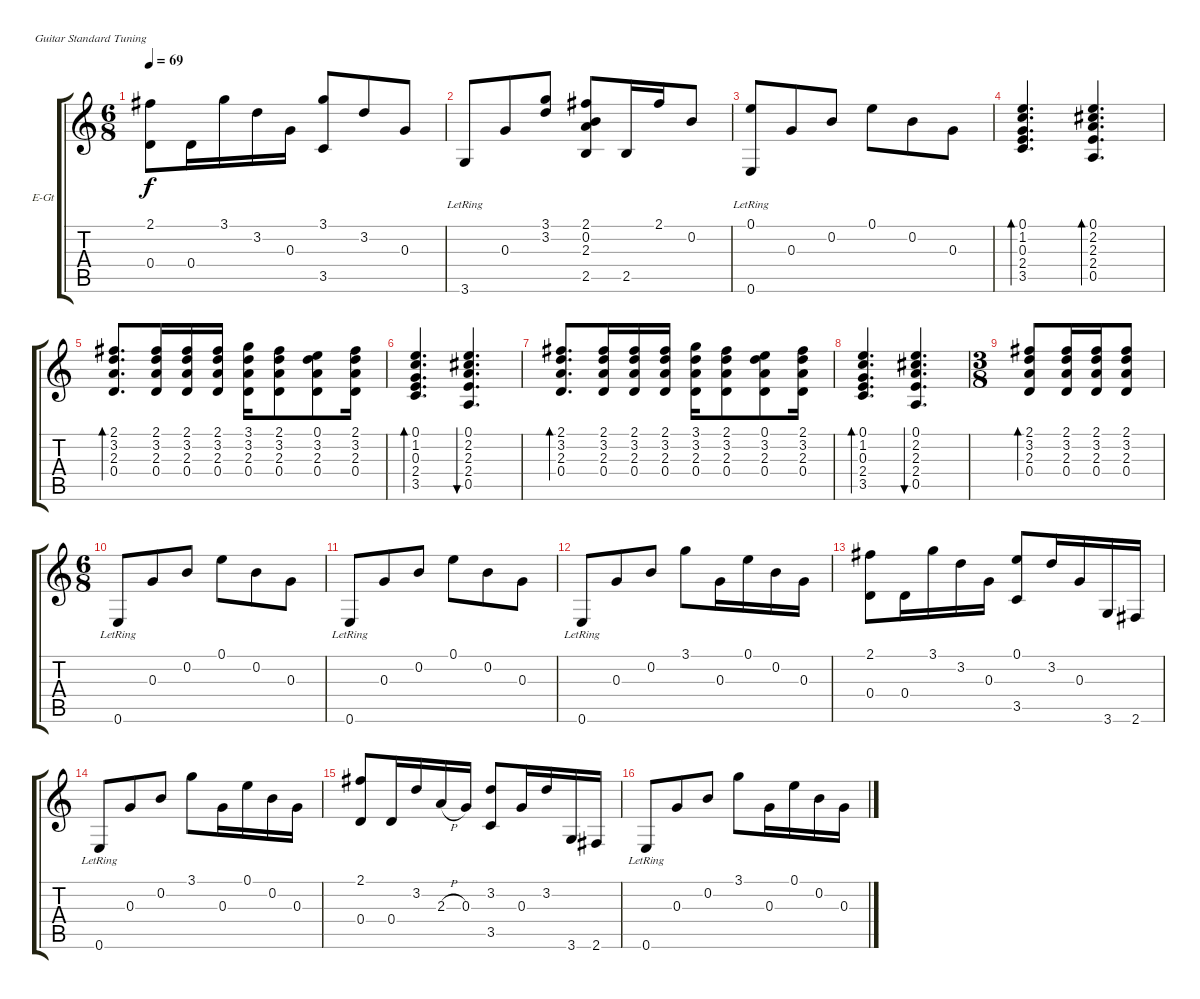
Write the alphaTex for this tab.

\defaultSystemsLayout 4
\bracketExtendMode groupsimilarinstruments
\firstSystemTrackNameOrientation horizontal
\otherSystemsTrackNameOrientation horizontal
\track ("Гитара1" "E-Gt") {instrument electricguitarclean}
\staff {score tabs}
\tuning (E4 B3 G3 D3 A2 E2)
\ts (6 8)
\tempo 69
\clef g2
\ks c
(2.1 0.4).8{dy f} 0.4.16 3.1.16 3.2.16 0.3.16 (3.1 3.5).8 3.2.8 0.3.8 |
3.6{lr}.8 0.3.8 (3.1 3.2).8 (2.1 0.2 2.3 2.5).8 2.5.16 2.1.16 0.2.8 |
(0.1 0.6{lr}).8 0.3.8 0.2.8 0.1.8 0.2.8 0.3.8 |
(0.1 1.2 0.3 2.4 3.5).4{d bd 158} (0.1 2.2 2.3 2.4 0.5).4{d bd 191} |
(2.1 3.2 2.3 0.4).8{d bd 93} (2.1 3.2 2.3 0.4).16 (2.1 3.2 2.3 0.4).16 (2.1 3.2 2.3 0.4).16 (3.1 3.2 2.3 0.4).16 (2.1 3.2 2.3 0.4).8 (0.1 3.2 2.3 0.4).8 (2.1 3.2 2.3 0.4).16 |
(0.1 1.2 0.3 2.4 3.5).4{d bd 188} (0.1 2.2 2.3 2.4 0.5).4{d bu 186} |
(2.1 3.2 2.3 0.4).8{d bd 96} (2.1 3.2 2.3 0.4).16 (2.1 3.2 2.3 0.4).16 (2.1 3.2 2.3 0.4).16 (3.1 3.2 2.3 0.4).16 (2.1 3.2 2.3 0.4).8 (0.1 3.2 2.3 0.4).8 (2.1 3.2 2.3 0.4).16 |
(0.1 1.2 0.3 2.4 3.5).4{d bd 85} (0.1 2.2 2.3 2.4 0.5).4{d bu 82} |
\ts (3 8)
(2.1 3.2 2.3 0.4).8{bd 81} (2.1 3.2 2.3 0.4).16 (2.1 3.2 2.3 0.4).16 (2.1 3.2 2.3 0.4).8 |
\ts (6 8)
0.6{lr}.8 0.3.8 0.2.8 0.1.8 0.2.8 0.3.8 |
0.6{lr}.8 0.3.8 0.2.8 0.1.8 0.2.8 0.3.8 |
0.6{lr}.8 0.3.8 0.2.8 3.1.8 0.3.16 0.1.16 0.2.16 0.3.16 |
(2.1 0.4).8 0.4.16 3.1.16 3.2.16 0.3.16 (0.1 3.5).8 3.2.16 0.3.16 3.6.16 2.6.16 |
0.6{lr}.8 0.3.8 0.2.8 3.1.8 0.3.16 0.1.16 0.2.16 0.3.16 |
(2.1 0.4).8 0.4.16 3.2.16 2.3{h}.16 0.3.16 (3.2 3.5).8 0.3.16 3.2.16 3.6.16 2.6.16 |
0.6{lr}.8 0.3.8 0.2.8 3.1.8 0.3.16 0.1.16 0.2.16 0.3.16
